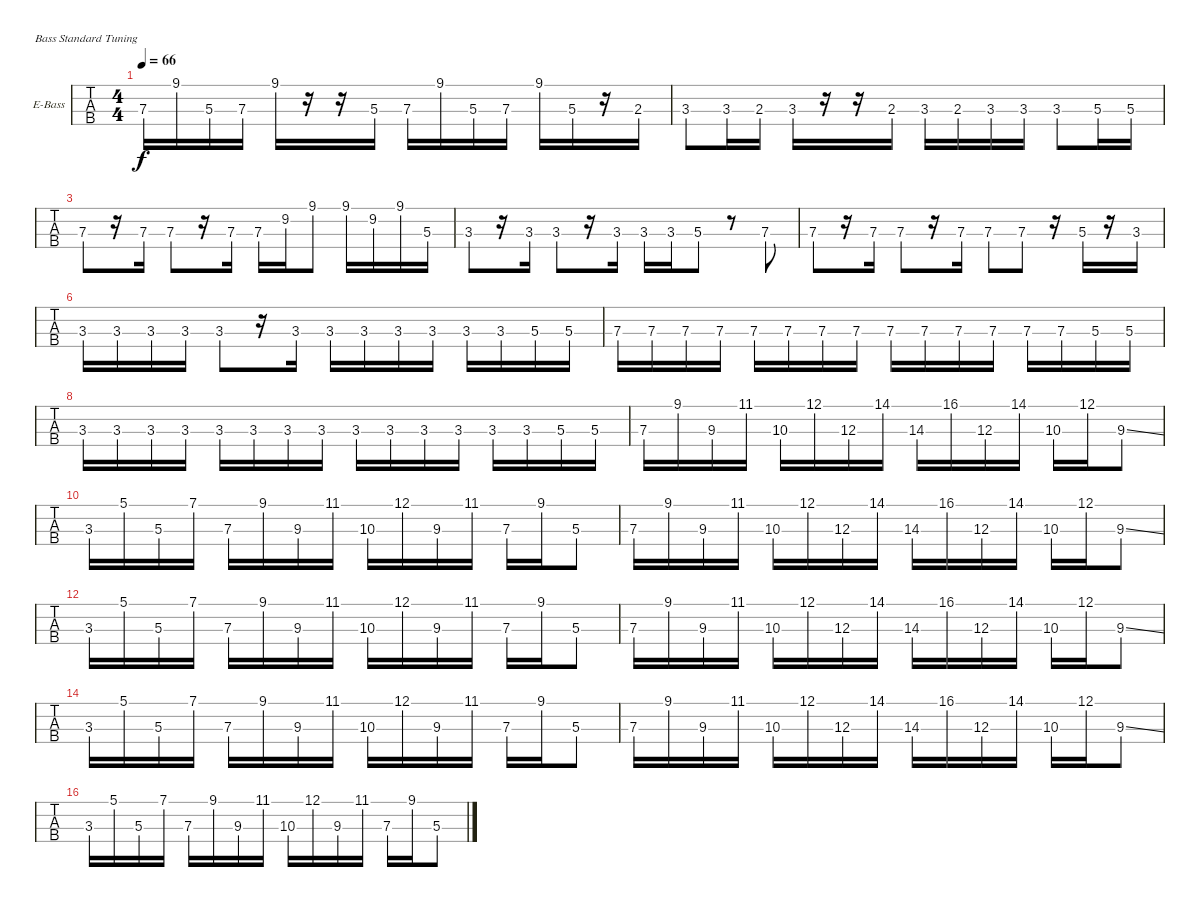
\bracketExtendMode nobrackets
\firstSystemTrackNameOrientation horizontal
\otherSystemsTrackNameOrientation horizontal
\defaultBarNumberDisplay FirstOfSystem
\track ("Bass" "E-Bass") {instrument electricbassfinger}
\staff {tabs}
\tuning (G2 D2 A1 E1)
\ts (4 4)
\tempo 66
\clef f4
\ks c
7.3.16{dy f} 9.1.16 5.3.16 7.3.16 9.1.16 r.16 r.16 5.3.16 7.3.16 9.1.16 5.3.16 7.3.16 9.1.16 5.3.16 r.16 2.3.16 |
3.3.8 3.3.16 2.3.16 3.3.16 r.16 r.16 2.3.16 3.3.16 2.3.16 3.3.16 3.3.16 3.3.8 5.3.16 5.3.16 |
7.3.8 r.16 7.3.16 7.3.8 r.16 7.3.16 7.3.16 9.2.16 9.1.8 9.1.16 9.2.16 9.1.16 5.3.16 |
3.3.8 r.16 3.3.16 3.3.8 r.16 3.3.16 3.3.16 3.3.16 5.3.8 r.8 7.3.8 |
7.3.8 r.16 7.3.16 7.3.8 r.16 7.3.16 7.3.8 7.3.8 r.16 5.3.16 r.16 3.3.16 |
3.3.16 3.3.16 3.3.16 3.3.16 3.3.8 r.16 3.3.16 3.3.16 3.3.16 3.3.16 3.3.16 3.3.16 3.3.16 5.3.16 5.3.16 |
7.3.16 7.3.16 7.3.16 7.3.16 7.3.16 7.3.16 7.3.16 7.3.16 7.3.16 7.3.16 7.3.16 7.3.16 7.3.16 7.3.16 5.3.16 5.3.16 |
3.3.16 3.3.16 3.3.16 3.3.16 3.3.16 3.3.16 3.3.16 3.3.16 3.3.16 3.3.16 3.3.16 3.3.16 3.3.16 3.3.16 5.3.16 5.3.16 |
7.3.16 9.1.16 9.3.16 11.1.16 10.3.16 12.1.16 12.3.16 14.1.16 14.3.16 16.1.16 12.3.16 14.1.16 10.3.16 12.1.16 9.3{ss}.8 |
3.3.16 5.1.16 5.3.16 7.1.16 7.3.16 9.1.16 9.3.16 11.1.16 10.3.16 12.1.16 9.3.16 11.1.16 7.3.16 9.1.16 5.3.8 |
7.3.16 9.1.16 9.3.16 11.1.16 10.3.16 12.1.16 12.3.16 14.1.16 14.3.16 16.1.16 12.3.16 14.1.16 10.3.16 12.1.16 9.3{ss}.8 |
3.3.16 5.1.16 5.3.16 7.1.16 7.3.16 9.1.16 9.3.16 11.1.16 10.3.16 12.1.16 9.3.16 11.1.16 7.3.16 9.1.16 5.3.8 |
7.3.16 9.1.16 9.3.16 11.1.16 10.3.16 12.1.16 12.3.16 14.1.16 14.3.16 16.1.16 12.3.16 14.1.16 10.3.16 12.1.16 9.3{ss}.8 |
3.3.16 5.1.16 5.3.16 7.1.16 7.3.16 9.1.16 9.3.16 11.1.16 10.3.16 12.1.16 9.3.16 11.1.16 7.3.16 9.1.16 5.3.8 |
7.3.16 9.1.16 9.3.16 11.1.16 10.3.16 12.1.16 12.3.16 14.1.16 14.3.16 16.1.16 12.3.16 14.1.16 10.3.16 12.1.16 9.3{ss}.8 |
3.3.16 5.1.16 5.3.16 7.1.16 7.3.16 9.1.16 9.3.16 11.1.16 10.3.16 12.1.16 9.3.16 11.1.16 7.3.16 9.1.16 5.3.8
